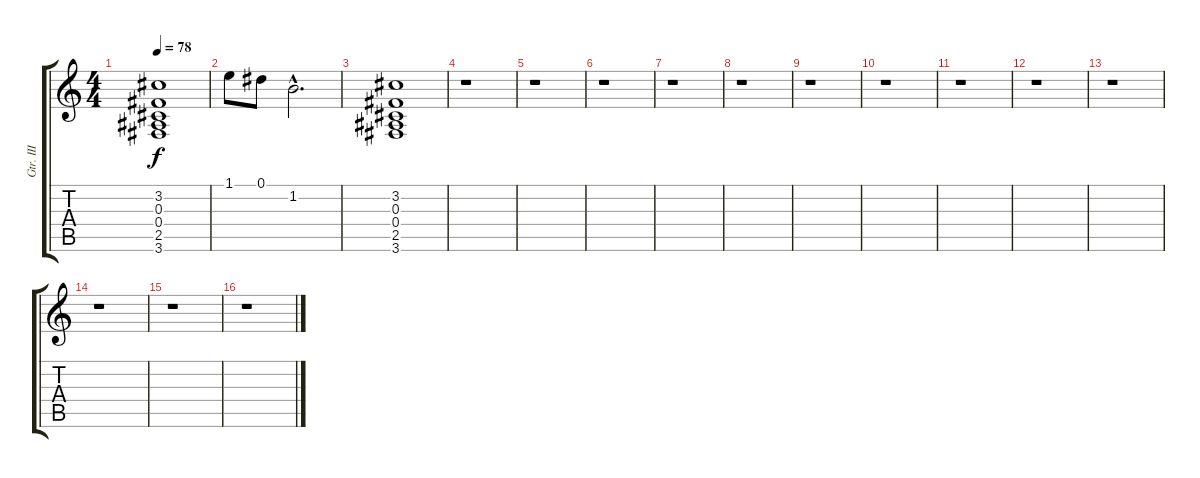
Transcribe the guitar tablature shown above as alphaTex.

\track ("Gtr. III" "Gtr. III") {instrument acousticbass}
\staff {score tabs}
\tuning (Eb4 Bb3 Gb3 Db3 Ab2 Eb2) {hide}
\ts (4 4)
\tempo 78
\clef g2
\ks c
(3.2 0.3 0.4 2.5 3.6).1{dy f} |
1.1.8 0.1.8 1.2{hac}.2{d} |
(3.2 0.3 0.4 2.5 3.6).1 |
r.1 |
r.1 |
r.1 |
r.1 |
r.1 |
r.1 |
r.1 |
r.1 |
r.1 |
r.1 |
r.1 |
r.1 |
r.1
